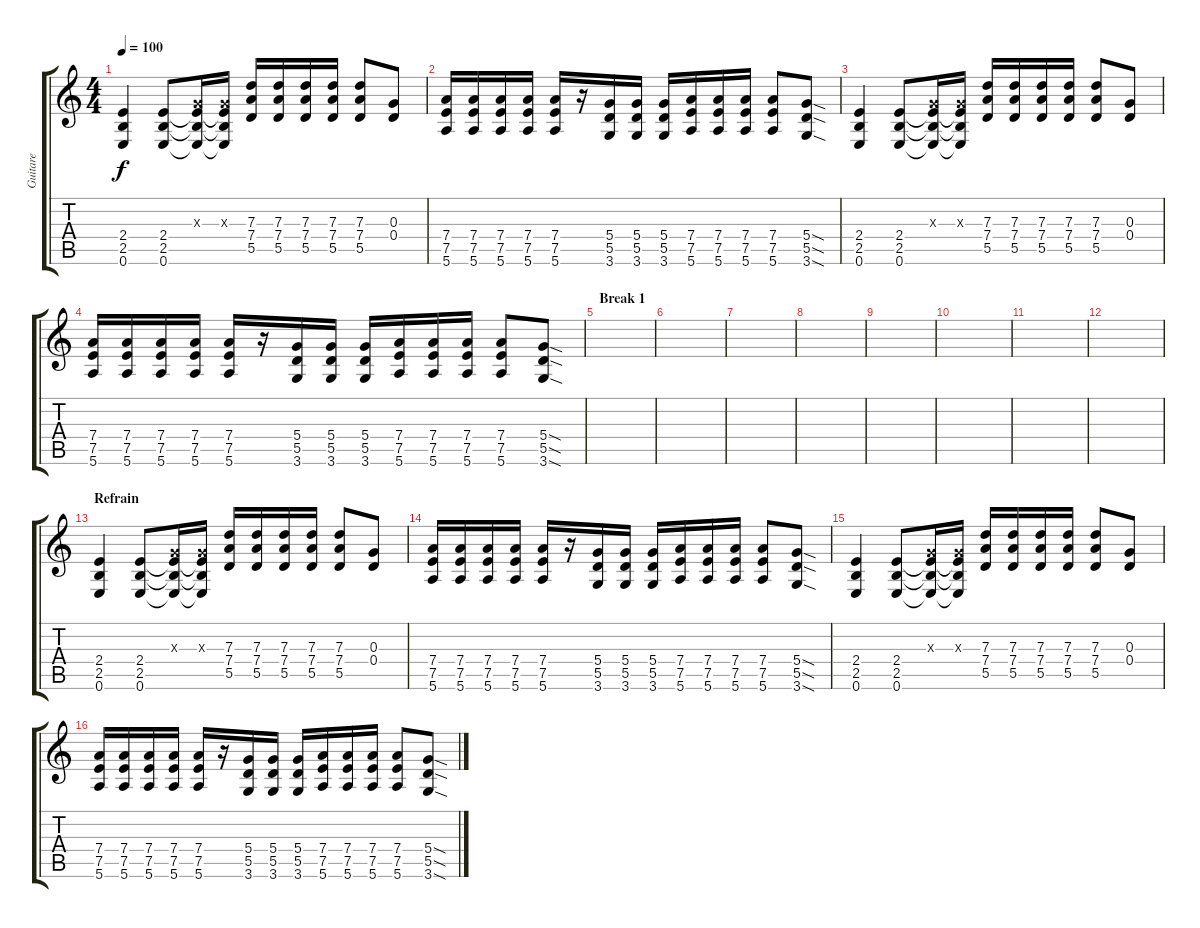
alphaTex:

\track ("Guitare" "Guitare") {instrument overdrivenguitar}
\staff {score tabs}
\tuning (E4 B3 G3 D3 A2 E2) {hide}
\ts (4 4)
\tempo 100
\clef g2
\ks c
(2.4 2.5 0.6).4{dy f} (2.4 2.5 0.6).8 (0.3{x} 2.4{t} 2.5{t} 0.6{t}).16 (0.3{x} 2.4{t} 2.5{t} 0.6{t}).16 (7.3 7.4 5.5).16 (7.3 7.4 5.5).16 (7.3 7.4 5.5).16 (7.3 7.4 5.5).16 (7.3 7.4 5.5).8 (0.3 0.4).8 |
(7.4 7.5 5.6).16 (7.4 7.5 5.6).16 (7.4 7.5 5.6).16 (7.4 7.5 5.6).16 (7.4 7.5 5.6).16 r.16 (5.4 5.5 3.6).16 (5.4 5.5 3.6).16 (5.4 5.5 3.6).16 (7.4 7.5 5.6).16 (7.4 7.5 5.6).16 (7.4 7.5 5.6).16 (7.4 7.5 5.6).8 (5.4{sod} 5.5{sod} 3.6{sod}).8 |
(2.4 2.5 0.6).4 (2.4 2.5 0.6).8 (0.3{x} 2.4{t} 2.5{t} 0.6{t}).16 (0.3{x} 2.4{t} 2.5{t} 0.6{t}).16 (7.3 7.4 5.5).16 (7.3 7.4 5.5).16 (7.3 7.4 5.5).16 (7.3 7.4 5.5).16 (7.3 7.4 5.5).8 (0.3 0.4).8 |
(7.4 7.5 5.6).16 (7.4 7.5 5.6).16 (7.4 7.5 5.6).16 (7.4 7.5 5.6).16 (7.4 7.5 5.6).16 r.16 (5.4 5.5 3.6).16 (5.4 5.5 3.6).16 (5.4 5.5 3.6).16 (7.4 7.5 5.6).16 (7.4 7.5 5.6).16 (7.4 7.5 5.6).16 (7.4 7.5 5.6).8 (5.4{sod} 5.5{sod} 3.6{sod}).8 |
\section ("" "Break 1")
|
|
|
|
|
|
|
|
\section ("" "Refrain")
(2.4 2.5 0.6).4 (2.4 2.5 0.6).8 (0.3{x} 2.4{t} 2.5{t} 0.6{t}).16 (0.3{x} 2.4{t} 2.5{t} 0.6{t}).16 (7.3 7.4 5.5).16 (7.3 7.4 5.5).16 (7.3 7.4 5.5).16 (7.3 7.4 5.5).16 (7.3 7.4 5.5).8 (0.3 0.4).8 |
(7.4 7.5 5.6).16 (7.4 7.5 5.6).16 (7.4 7.5 5.6).16 (7.4 7.5 5.6).16 (7.4 7.5 5.6).16 r.16 (5.4 5.5 3.6).16 (5.4 5.5 3.6).16 (5.4 5.5 3.6).16 (7.4 7.5 5.6).16 (7.4 7.5 5.6).16 (7.4 7.5 5.6).16 (7.4 7.5 5.6).8 (5.4{sod} 5.5{sod} 3.6{sod}).8 |
(2.4 2.5 0.6).4 (2.4 2.5 0.6).8 (0.3{x} 2.4{t} 2.5{t} 0.6{t}).16 (0.3{x} 2.4{t} 2.5{t} 0.6{t}).16 (7.3 7.4 5.5).16 (7.3 7.4 5.5).16 (7.3 7.4 5.5).16 (7.3 7.4 5.5).16 (7.3 7.4 5.5).8 (0.3 0.4).8 |
(7.4 7.5 5.6).16 (7.4 7.5 5.6).16 (7.4 7.5 5.6).16 (7.4 7.5 5.6).16 (7.4 7.5 5.6).16 r.16 (5.4 5.5 3.6).16 (5.4 5.5 3.6).16 (5.4 5.5 3.6).16 (7.4 7.5 5.6).16 (7.4 7.5 5.6).16 (7.4 7.5 5.6).16 (7.4 7.5 5.6).8 (5.4{sod} 5.5{sod} 3.6{sod}).8
